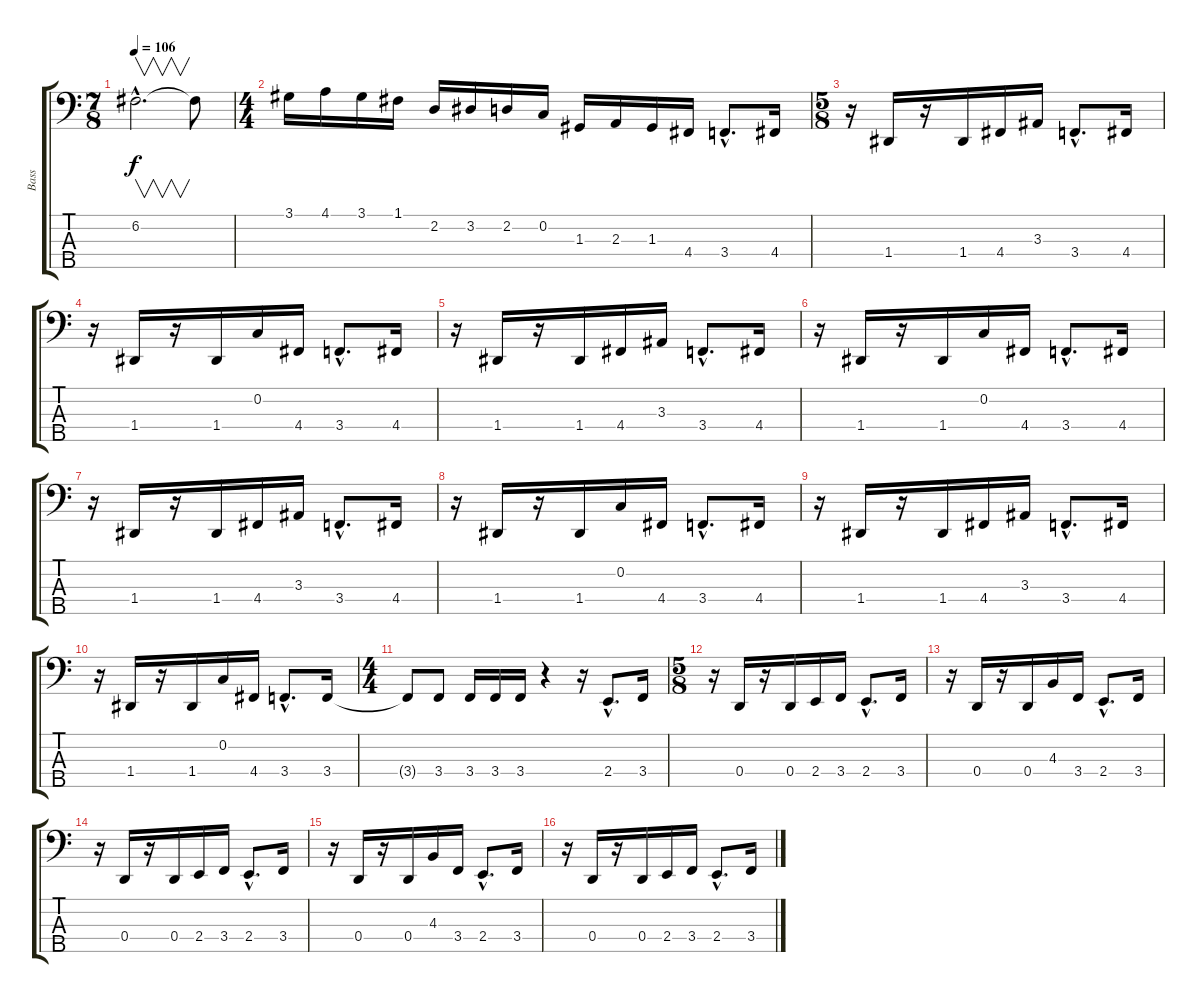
\track ("Bass" "Bass") {instrument electricbasspick}
\staff {score tabs}
\tuning (F2 C2 G1 D1 A0) {hide}
\ts (7 8)
\tempo 106
\clef f4
\ks c
6.2{hac}.2{v d dy f} 6.2{t}.8 |
\ts (4 4)
3.1.16 4.1.16 3.1.16 1.1.16 2.2.16 3.2.16 2.2.16 0.2.16 1.3.16 2.3.16 1.3.16 4.4.16 3.4{hac}.8{d} 4.4.16 |
\ts (5 8)
r.16 1.4.16 r.16 1.4.16 4.4.16 3.3.16 3.4{hac}.8{d} 4.4.16 |
r.16 1.4.16 r.16 1.4.16 0.2.16 4.4.16 3.4{hac}.8{d} 4.4.16 |
r.16 1.4.16 r.16 1.4.16 4.4.16 3.3.16 3.4{hac}.8{d} 4.4.16 |
r.16 1.4.16 r.16 1.4.16 0.2.16 4.4.16 3.4{hac}.8{d} 4.4.16 |
r.16 1.4.16 r.16 1.4.16 4.4.16 3.3.16 3.4{hac}.8{d} 4.4.16 |
r.16 1.4.16 r.16 1.4.16 0.2.16 4.4.16 3.4{hac}.8{d} 4.4.16 |
r.16 1.4.16 r.16 1.4.16 4.4.16 3.3.16 3.4{hac}.8{d} 4.4.16 |
r.16 1.4.16 r.16 1.4.16 0.2.16 4.4.16 3.4{hac}.8{d} 3.4.16 |
\ts (4 4)
3.4{t}.8 3.4.8 3.4.16 3.4.16 3.4.16 r.4 r.16 2.4{hac}.8{d} 3.4.16 |
\ts (5 8)
r.16 0.4.16 r.16 0.4.16 2.4.16 3.4.16 2.4{hac}.8{d} 3.4.16 |
r.16 0.4.16 r.16 0.4.16 4.3.16 3.4.16 2.4{hac}.8{d} 3.4.16 |
r.16 0.4.16 r.16 0.4.16 2.4.16 3.4.16 2.4{hac}.8{d} 3.4.16 |
r.16 0.4.16 r.16 0.4.16 4.3.16 3.4.16 2.4{hac}.8{d} 3.4.16 |
r.16 0.4.16 r.16 0.4.16 2.4.16 3.4.16 2.4{hac}.8{d} 3.4.16
